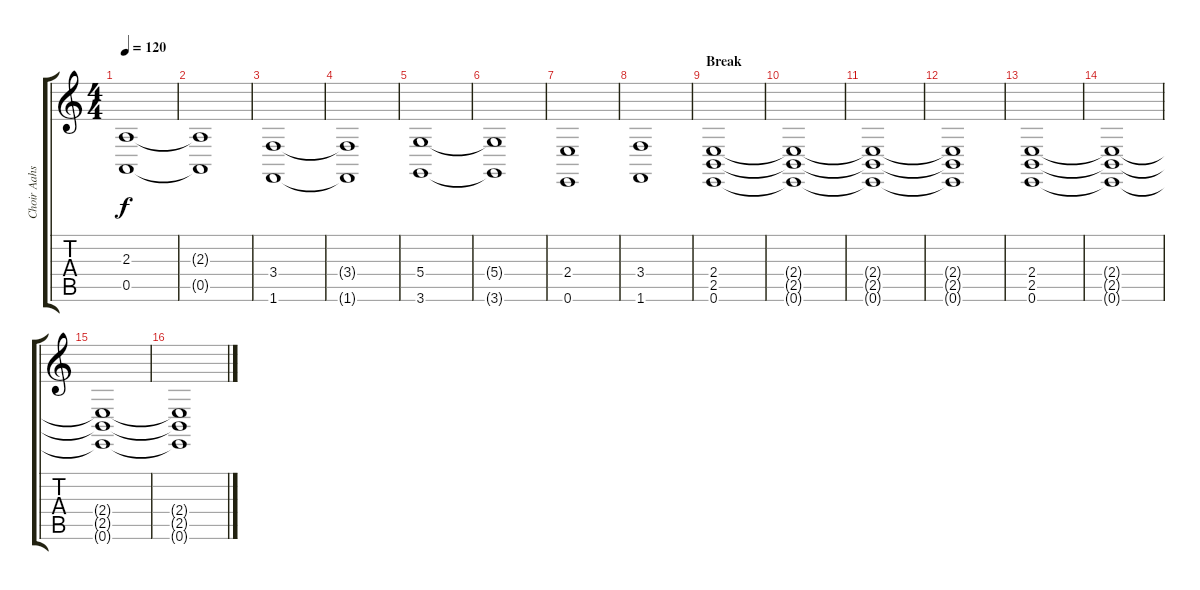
\track ("Choir Aahs" "Choir Aahs") {instrument choiraahs}
\staff {score tabs}
\tuning (E4 B3 G3 D3 A2 E2) {hide}
\ts (4 4)
\tempo 120
\clef g2
\ks c
(2.3 0.5).1{dy f} |
(2.3{t} 0.5{t}).1 |
(3.4 1.6).1 |
(3.4{t} 1.6{t}).1 |
(5.4 3.6).1 |
(5.4{t} 3.6{t}).1 |
(2.4 0.6).1 |
(3.4 1.6).1 |
\section ("" "Break")
(2.4 2.5 0.6).1 |
(2.4{t} 2.5{t} 0.6{t}).1 |
(2.4{t} 2.5{t} 0.6{t}).1 |
(2.4{t} 2.5{t} 0.6{t}).1 |
(2.4 2.5 0.6).1 |
(2.4{t} 2.5{t} 0.6{t}).1 |
(2.4{t} 2.5{t} 0.6{t}).1 |
(2.4{t} 2.5{t} 0.6{t}).1
